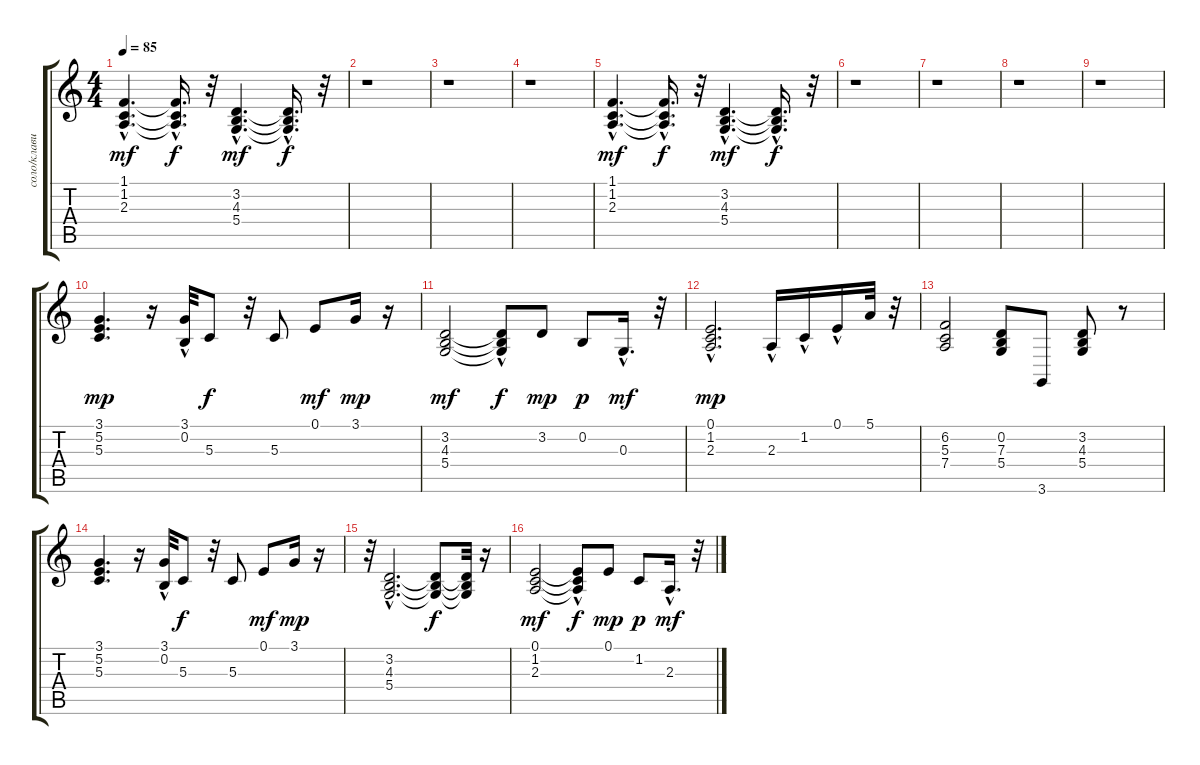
\track ("соло/клавиши/" "соло/клави") {instrument acousticgrandpiano}
\staff {score tabs}
\tuning (E4 B3 G3 D3 A2 E2) {hide}
\ts (4 4)
\tempo 85
\clef g2
\ks c
(1.1{hac} 1.2{hac} 2.3{hac}).4{d dy mf} (1.1{hac t} 1.2{hac t} 2.3{hac t}).16{d dy f} r.32 (3.2{hac} 4.3{hac} 5.4{hac}).4{d dy mf} (3.2{hac t} 4.3{hac t} 5.4{hac t}).16{d dy f} r.32 |
r.1 |
r.1 |
r.1 |
(1.1{hac} 1.2{hac} 2.3{hac}).4{d dy mf} (1.1{hac t} 1.2{hac t} 2.3{hac t}).16{d dy f} r.32 (3.2{hac} 4.3{hac} 5.4{hac}).4{d dy mf} (3.2{hac t} 4.3{hac t} 5.4{hac t}).16{d dy f} r.32 |
r.1 |
r.1 |
r.1 |
r.1 |
(3.1 5.2 5.3).4{d dy mp} r.16 (3.1{hac} 0.2{hac}).32 5.3.8{dy f} r.32 5.3.8 0.1.8{dy mf} 3.1.16{dy mp} r.16 |
(3.2 4.3 5.4).2{dy mf} (3.2{t} 4.3{hac t} 5.4{hac t}).8{dy f} 3.2.8{dy mp} 0.2.8{dy p} 0.3{hac}.16{d dy mf} r.32 |
(0.1{hac} 1.2{hac} 2.3{hac}).2{d dy mp} 2.3{hac}.16 1.2{hac}.16 0.1{hac}.16 5.1.32 r.32 |
(6.2 5.3 7.4).2 (0.2 7.3 5.4).8 3.6.8 (3.2 4.3 5.4).8 r.8 |
(3.1 5.2 5.3).4{d} r.16 (3.1{hac} 0.2{hac}).32 5.3.8{dy f} r.32 5.3.8 0.1.8{dy mf} 3.1.16{dy mp} r.16 |
r.32 (3.2{hac} 4.3{hac} 5.4{hac}).2{d} (3.2{t} 4.3{t} 5.4{t}).8{dy f} (3.2{t} 4.3{t} 5.4{t}).32 r.16 |
(0.1 1.2 2.3).2{dy mf} (0.1{t} 1.2{hac t} 2.3{hac t}).8{dy f} 0.1.8{dy mp} 1.2.8{dy p} 2.3{hac}.16{d dy mf} r.32
